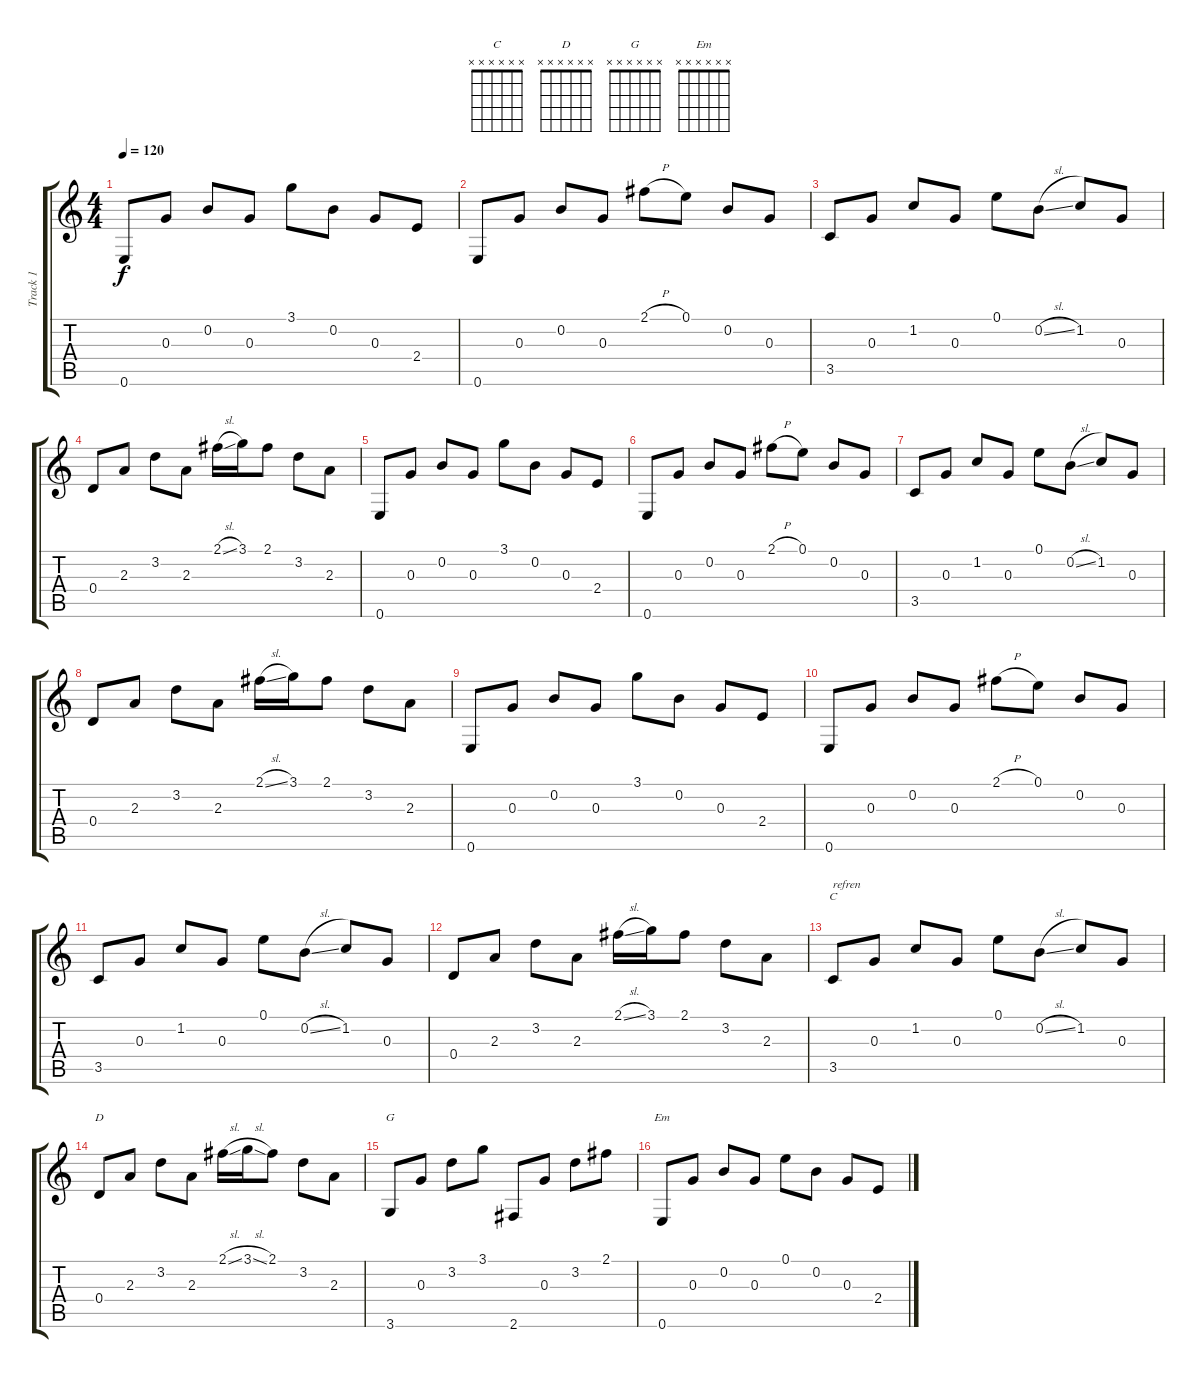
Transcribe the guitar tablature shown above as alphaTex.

\track ("Track 1" "Track 1") {instrument acousticguitarsteel}
\staff {score tabs}
\tuning (E4 B3 G3 D3 A2 E2) {hide}
\chord ("C" x x x x x x)
\chord ("D" x x x x x x)
\chord ("G" x x x x x x)
\chord ("Em" x x x x x x)
\ts (4 4)
\tempo 120
\clef g2
\ks c
0.6.8{dy f} 0.3.8 0.2.8 0.3.8 3.1.8 0.2.8 0.3.8 2.4.8 |
0.6.8 0.3.8 0.2.8 0.3.8 2.1{h}.8 0.1.8 0.2.8 0.3.8 |
3.5.8 0.3.8 1.2.8 0.3.8 0.1.8 0.2{sl}.8 1.2.8 0.3.8 |
0.4.8 2.3.8 3.2.8 2.3.8 2.1{sl}.16 3.1.16 2.1.8 3.2.8 2.3.8 |
0.6.8 0.3.8 0.2.8 0.3.8 3.1.8 0.2.8 0.3.8 2.4.8 |
0.6.8 0.3.8 0.2.8 0.3.8 2.1{h}.8 0.1.8 0.2.8 0.3.8 |
3.5.8 0.3.8 1.2.8 0.3.8 0.1.8 0.2{sl}.8 1.2.8 0.3.8 |
0.4.8 2.3.8 3.2.8 2.3.8 2.1{sl}.16 3.1.16 2.1.8 3.2.8 2.3.8 |
0.6.8 0.3.8 0.2.8 0.3.8 3.1.8 0.2.8 0.3.8 2.4.8 |
0.6.8 0.3.8 0.2.8 0.3.8 2.1{h}.8 0.1.8 0.2.8 0.3.8 |
3.5.8 0.3.8 1.2.8 0.3.8 0.1.8 0.2{sl}.8 1.2.8 0.3.8 |
0.4.8 2.3.8 3.2.8 2.3.8 2.1{sl}.16 3.1.16 2.1.8 3.2.8 2.3.8 |
3.5.8{ch "C" txt "refren"} 0.3.8 1.2.8 0.3.8 0.1.8 0.2{sl}.8 1.2.8 0.3.8 |
0.4.8{ch "D"} 2.3.8 3.2.8 2.3.8 2.1{sl}.16 3.1{sl}.16 2.1.8 3.2.8 2.3.8 |
3.6.8{ch "G"} 0.3.8 3.2.8 3.1.8 2.6.8 0.3.8 3.2.8 2.1.8 |
0.6.8{ch "Em"} 0.3.8 0.2.8 0.3.8 0.1.8 0.2.8 0.3.8 2.4.8
